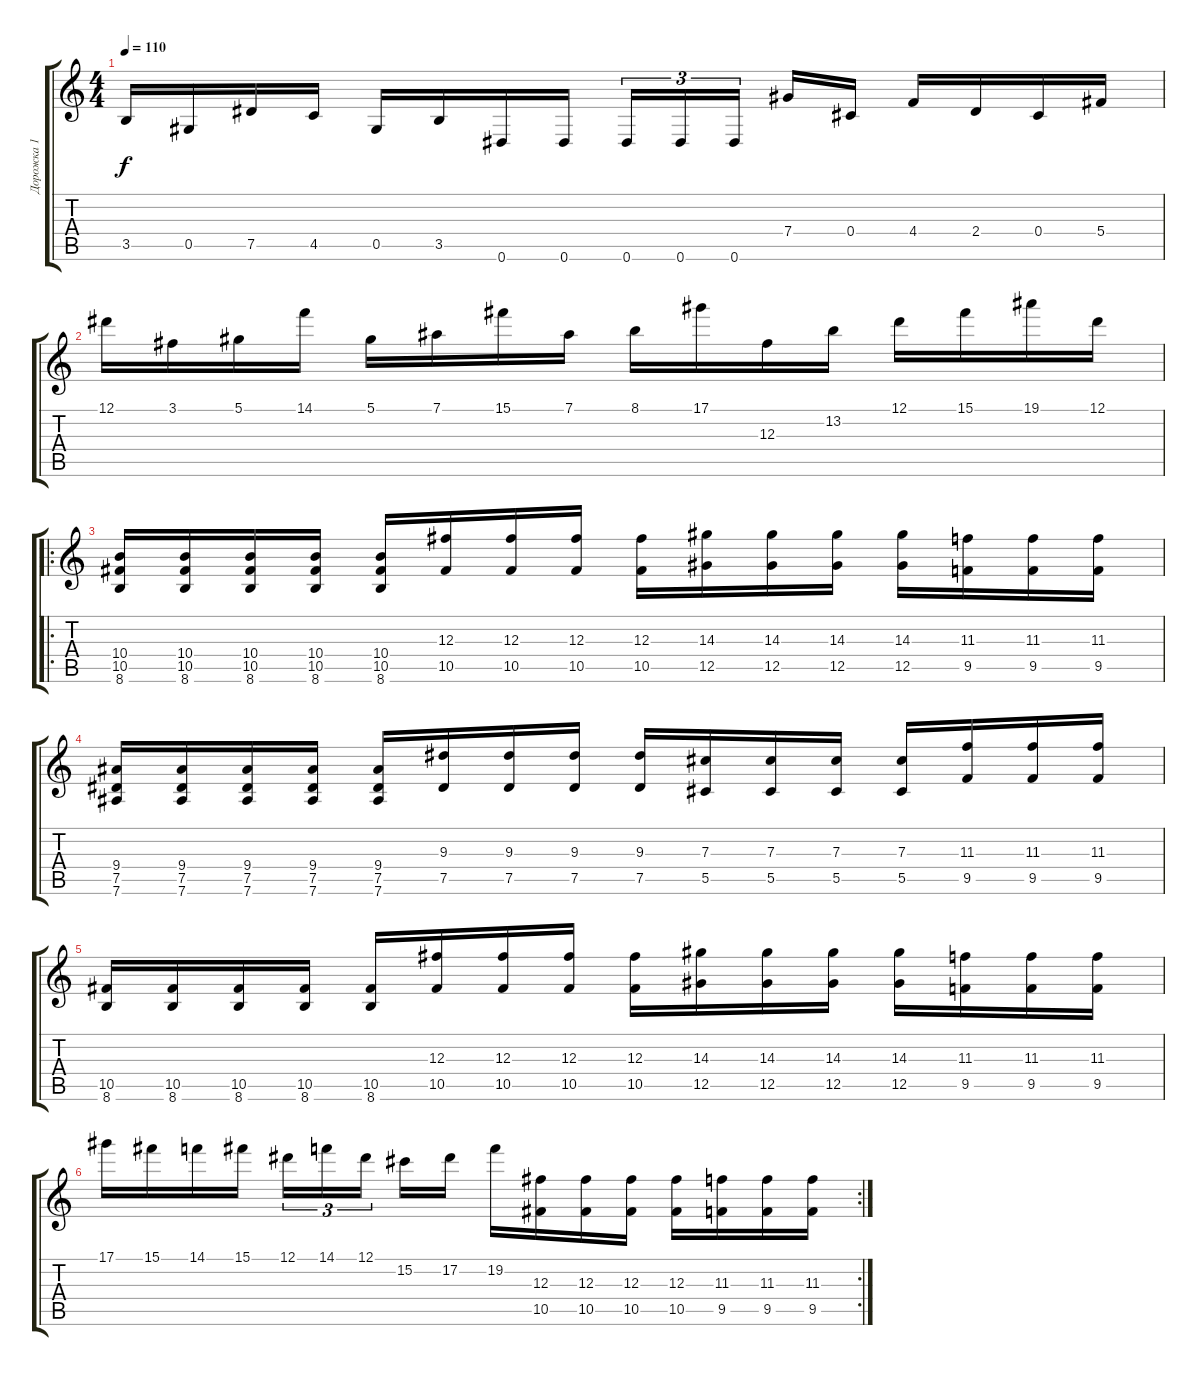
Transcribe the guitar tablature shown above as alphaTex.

\track ("Дорожка 1" "Дорожка 1") {solo instrument distortionguitar}
\staff {score tabs}
\tuning (Eb4 Bb3 Gb3 Db3 Ab2 Eb2) {hide}
\ts (4 4)
\tempo 110
\clef g2
\ks c
3.5.16{dy f} 0.5.16 7.5.16 4.5.16 0.5.16 3.5.16 0.6.16 0.6.16 0.6.16{tu (3 2)} 0.6.16{tu (3 2)} 0.6.16{tu (3 2) beam splitsecondary} 7.4.16 0.4.16 4.4.16 2.4.16 0.4.16 5.4.16 |
12.1.16 3.1.16 5.1.16 14.1.16 5.1.16 7.1.16 15.1.16 7.1.16 8.1.16 17.1.16 12.3.16 13.2.16 12.1.16 15.1.16 19.1.16 12.1.16 |
\ro
(10.4 10.5 8.6).16 (10.4 10.5 8.6).16 (10.4 10.5 8.6).16 (10.4 10.5 8.6).16 (10.4 10.5 8.6).16 (12.3 10.5).16 (12.3 10.5).16 (12.3 10.5).16 (12.3 10.5).16 (14.3 12.5).16 (14.3 12.5).16 (14.3 12.5).16 (14.3 12.5).16 (11.3 9.5).16 (11.3 9.5).16 (11.3 9.5).16 |
(9.4 7.5 7.6).16 (9.4 7.5 7.6).16 (9.4 7.5 7.6).16 (9.4 7.5 7.6).16 (9.4 7.5 7.6).16 (9.3 7.5).16 (9.3 7.5).16 (9.3 7.5).16 (9.3 7.5).16 (7.3 5.5).16 (7.3 5.5).16 (7.3 5.5).16 (7.3 5.5).16 (11.3 9.5).16 (11.3 9.5).16 (11.3 9.5).16 |
(10.5 8.6).16 (10.5 8.6).16 (10.5 8.6).16 (10.5 8.6).16 (10.5 8.6).16 (12.3 10.5).16 (12.3 10.5).16 (12.3 10.5).16 (12.3 10.5).16 (14.3 12.5).16 (14.3 12.5).16 (14.3 12.5).16 (14.3 12.5).16 (11.3 9.5).16 (11.3 9.5).16 (11.3 9.5).16 |
\rc 2
17.1.16 15.1.16 14.1.16 15.1.16 12.1.16{tu (3 2)} 14.1.16{tu (3 2)} 12.1.16{tu (3 2) beam splitsecondary} 15.2.16 17.2.16 19.2.16 (12.3 10.5).16 (12.3 10.5).16 (12.3 10.5).16 (12.3 10.5).16 (11.3 9.5).16 (11.3 9.5).16 (11.3 9.5).16
